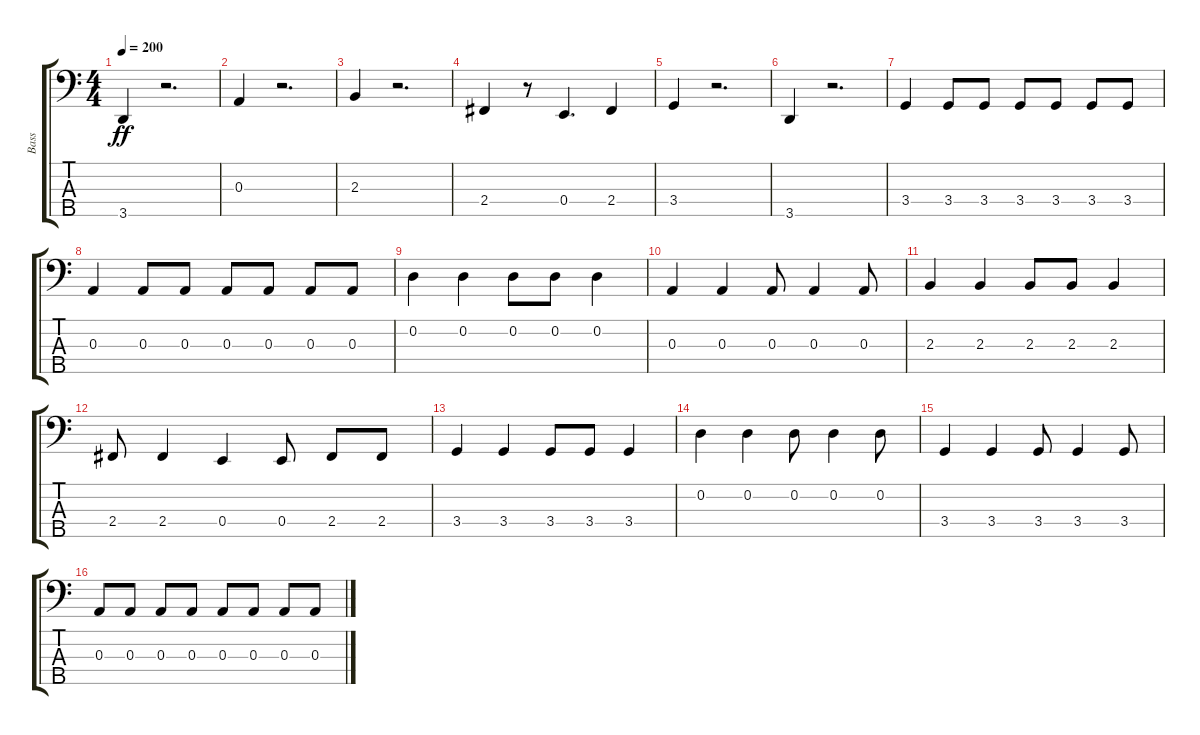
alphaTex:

\track ("Bass" "Bass") {instrument electricbassfinger}
\staff {score tabs}
\tuning (G2 D2 A1 E1 B0) {hide}
\ts (4 4)
\tempo 200
\clef f4
\ks c
3.5.4{dy ff} r.2{d} |
0.3.4 r.2{d} |
2.3.4 r.2{d} |
2.4.4 r.8 0.4.4{d} 2.4.4 |
3.4.4 r.2{d} |
3.5.4 r.2{d} |
3.4.4 3.4.8 3.4.8 3.4.8 3.4.8 3.4.8 3.4.8 |
0.3.4 0.3.8 0.3.8 0.3.8 0.3.8 0.3.8 0.3.8 |
0.2.4 0.2.4 0.2.8 0.2.8 0.2.4 |
0.3.4 0.3.4 0.3.8 0.3.4 0.3.8 |
2.3.4 2.3.4 2.3.8 2.3.8 2.3.4 |
2.4.8 2.4.4 0.4.4 0.4.8 2.4.8 2.4.8 |
3.4.4 3.4.4 3.4.8 3.4.8 3.4.4 |
0.2.4 0.2.4 0.2.8 0.2.4 0.2.8 |
3.4.4 3.4.4 3.4.8 3.4.4 3.4.8 |
0.3.8 0.3.8 0.3.8 0.3.8 0.3.8 0.3.8 0.3.8 0.3.8
